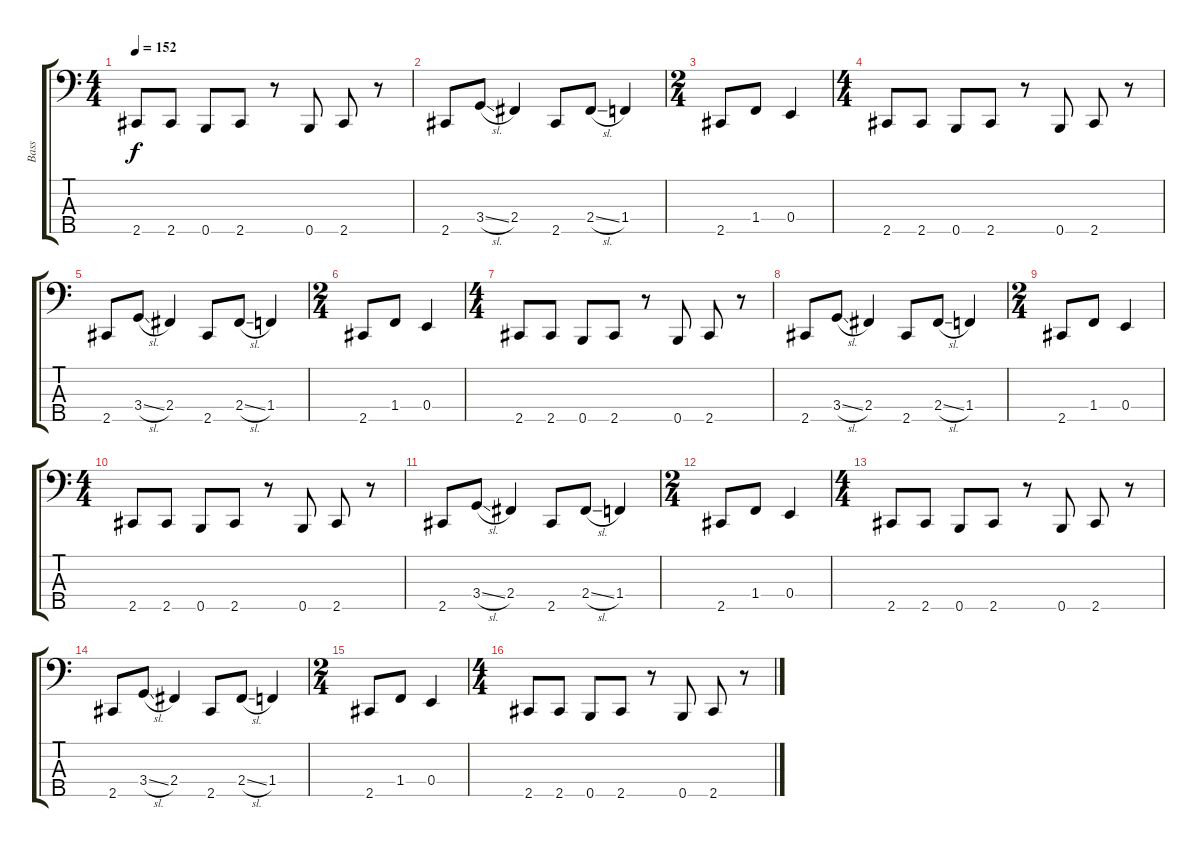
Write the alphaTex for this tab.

\track ("Bass" "Bass") {instrument electricbassfinger}
\staff {score tabs}
\tuning (G2 D2 A1 E1 B0) {hide}
\ts (4 4)
\tempo 152
\clef f4
\ks c
2.5.8{dy f} 2.5.8 0.5.8 2.5.8 r.8 0.5.8 2.5.8 r.8 |
2.5.8 3.4{sl}.8 2.4.4 2.5.8 2.4{sl}.8 1.4.4 |
\ts (2 4)
2.5.8 1.4.8 0.4.4 |
\ts (4 4)
2.5.8 2.5.8 0.5.8 2.5.8 r.8 0.5.8 2.5.8 r.8 |
2.5.8 3.4{sl}.8 2.4.4 2.5.8 2.4{sl}.8 1.4.4 |
\ts (2 4)
2.5.8 1.4.8 0.4.4 |
\ts (4 4)
2.5.8 2.5.8 0.5.8 2.5.8 r.8 0.5.8 2.5.8 r.8 |
2.5.8 3.4{sl}.8 2.4.4 2.5.8 2.4{sl}.8 1.4.4 |
\ts (2 4)
2.5.8 1.4.8 0.4.4 |
\ts (4 4)
2.5.8 2.5.8 0.5.8 2.5.8 r.8 0.5.8 2.5.8 r.8 |
2.5.8 3.4{sl}.8 2.4.4 2.5.8 2.4{sl}.8 1.4.4 |
\ts (2 4)
2.5.8 1.4.8 0.4.4 |
\ts (4 4)
2.5.8 2.5.8 0.5.8 2.5.8 r.8 0.5.8 2.5.8 r.8 |
2.5.8 3.4{sl}.8 2.4.4 2.5.8 2.4{sl}.8 1.4.4 |
\ts (2 4)
2.5.8 1.4.8 0.4.4 |
\ts (4 4)
2.5.8 2.5.8 0.5.8 2.5.8 r.8 0.5.8 2.5.8 r.8
